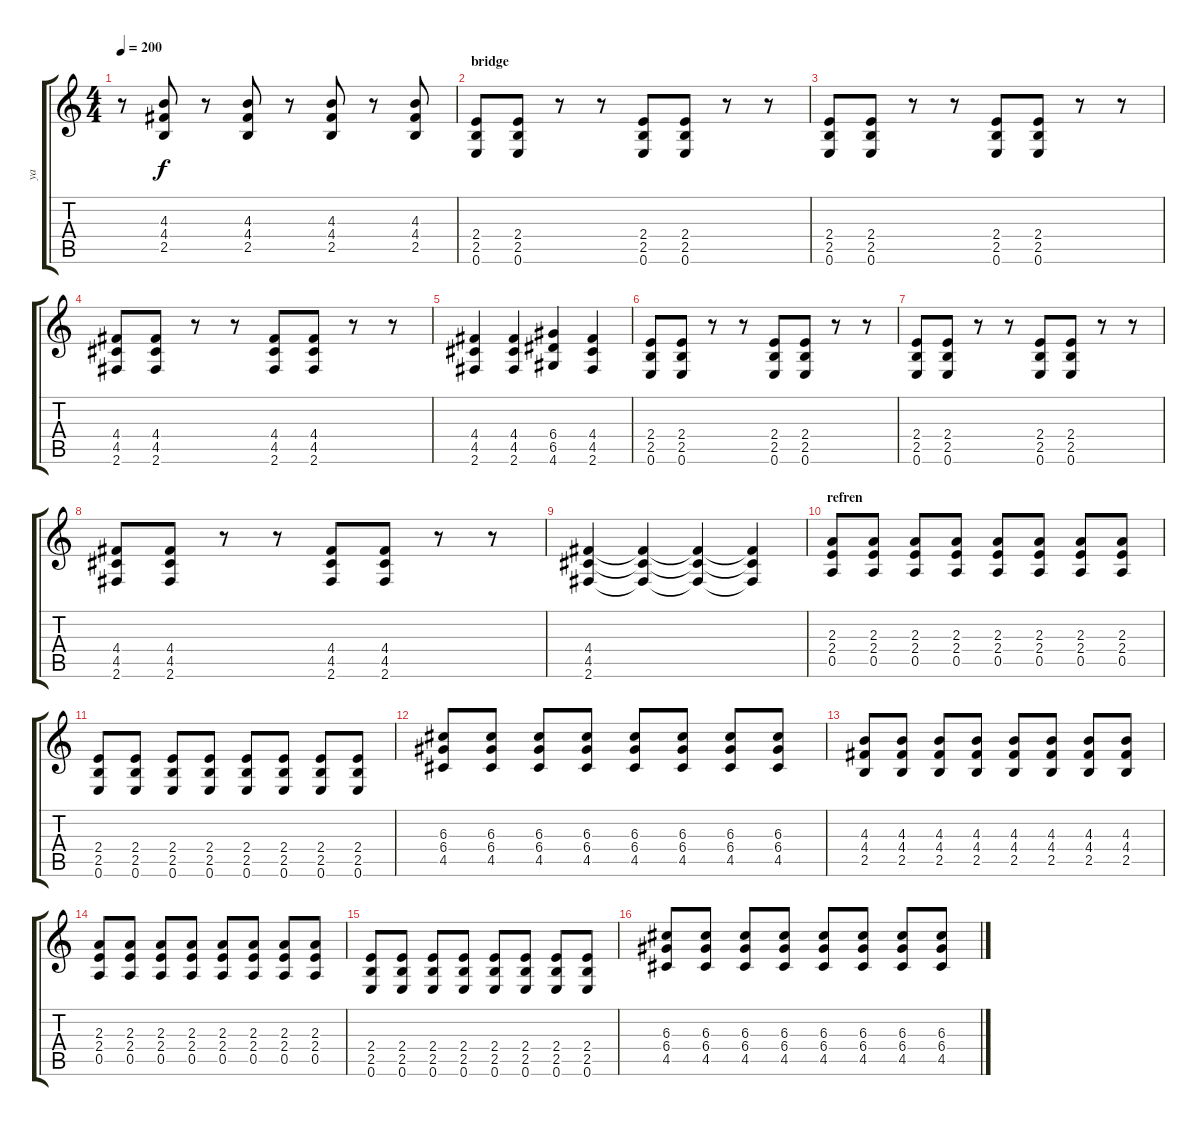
\track ("ya" "ya") {instrument overdrivenguitar}
\staff {score tabs}
\tuning (E4 B3 G3 D3 A2 E2) {hide}
\ts (4 4)
\tempo 200
\clef g2
\ks c
r.8{dy f} (4.3 4.4 2.5).8 r.8 (4.3 4.4 2.5).8 r.8 (4.3 4.4 2.5).8 r.8 (4.3 4.4 2.5).8 |
\section ("" "bridge")
(2.4 2.5 0.6).8 (2.4 2.5 0.6).8 r.8 r.8 (2.4 2.5 0.6).8 (2.4 2.5 0.6).8 r.8 r.8 |
(2.4 2.5 0.6).8 (2.4 2.5 0.6).8 r.8 r.8 (2.4 2.5 0.6).8 (2.4 2.5 0.6).8 r.8 r.8 |
(4.4 4.5 2.6).8 (4.4 4.5 2.6).8 r.8 r.8 (4.4 4.5 2.6).8 (4.4 4.5 2.6).8 r.8 r.8 |
(4.4 4.5 2.6).4 (4.4 4.5 2.6).4 (6.4 6.5 4.6).4 (4.4 4.5 2.6).4 |
(2.4 2.5 0.6).8 (2.4 2.5 0.6).8 r.8 r.8 (2.4 2.5 0.6).8 (2.4 2.5 0.6).8 r.8 r.8 |
(2.4 2.5 0.6).8 (2.4 2.5 0.6).8 r.8 r.8 (2.4 2.5 0.6).8 (2.4 2.5 0.6).8 r.8 r.8 |
(4.4 4.5 2.6).8 (4.4 4.5 2.6).8 r.8 r.8 (4.4 4.5 2.6).8 (4.4 4.5 2.6).8 r.8 r.8 |
(4.4 4.5 2.6).4 (4.4{t} 4.5{t} 2.6{t}).4 (4.4{t} 4.5{t} 2.6{t}).4 (4.4{t} 4.5{t} 2.6{t}).4 |
\section ("" "refren")
(2.3 2.4 0.5).8{instrument overdrivenguitar} (2.3 2.4 0.5).8 (2.3 2.4 0.5).8 (2.3 2.4 0.5).8 (2.3 2.4 0.5).8 (2.3 2.4 0.5).8 (2.3 2.4 0.5).8 (2.3 2.4 0.5).8 |
(2.4 2.5 0.6).8 (2.4 2.5 0.6).8 (2.4 2.5 0.6).8 (2.4 2.5 0.6).8 (2.4 2.5 0.6).8 (2.4 2.5 0.6).8 (2.4 2.5 0.6).8 (2.4 2.5 0.6).8 |
(6.3 6.4 4.5).8 (6.3 6.4 4.5).8 (6.3 6.4 4.5).8 (6.3 6.4 4.5).8 (6.3 6.4 4.5).8 (6.3 6.4 4.5).8 (6.3 6.4 4.5).8 (6.3 6.4 4.5).8 |
(4.3 4.4 2.5).8 (4.3 4.4 2.5).8 (4.3 4.4 2.5).8 (4.3 4.4 2.5).8 (4.3 4.4 2.5).8 (4.3 4.4 2.5).8 (4.3 4.4 2.5).8 (4.3 4.4 2.5).8 |
(2.3 2.4 0.5).8 (2.3 2.4 0.5).8 (2.3 2.4 0.5).8 (2.3 2.4 0.5).8 (2.3 2.4 0.5).8 (2.3 2.4 0.5).8 (2.3 2.4 0.5).8 (2.3 2.4 0.5).8 |
(2.4 2.5 0.6).8 (2.4 2.5 0.6).8 (2.4 2.5 0.6).8 (2.4 2.5 0.6).8 (2.4 2.5 0.6).8 (2.4 2.5 0.6).8 (2.4 2.5 0.6).8 (2.4 2.5 0.6).8 |
(6.3 6.4 4.5).8 (6.3 6.4 4.5).8 (6.3 6.4 4.5).8 (6.3 6.4 4.5).8 (6.3 6.4 4.5).8 (6.3 6.4 4.5).8 (6.3 6.4 4.5).8 (6.3 6.4 4.5).8
